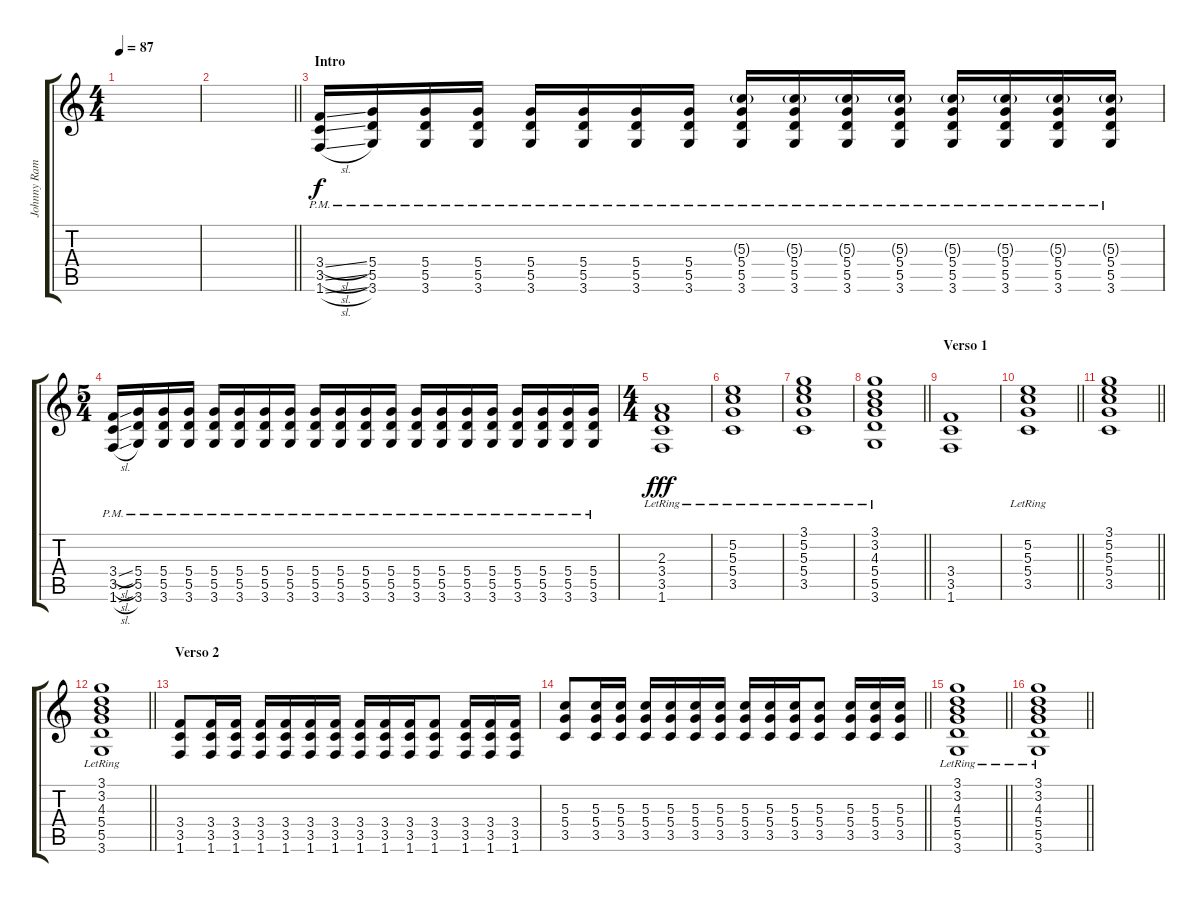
\track ("Johnny Ramone " "Johnny Ram") {instrument distortionguitar}
\staff {score tabs}
\tuning (E4 B3 G3 D3 A2 E2) {hide}
\ts (4 4)
\tempo 87
\clef g2
\ks c
|
\barLineRight lightlight
|
\section ("" "Intro")
(3.4{sl pm} 3.5{sl pm} 1.6{sl pm}).16 (5.4{pm} 5.5{pm} 3.6{pm}).16 (5.4{pm} 5.5{pm} 3.6{pm}).16 (5.4{pm} 5.5{pm} 3.6{pm}).16 (5.4{pm} 5.5{pm} 3.6{pm}).16 (5.4{pm} 5.5{pm} 3.6{pm}).16 (5.4{pm} 5.5{pm} 3.6{pm}).16 (5.4{pm} 5.5{pm} 3.6{pm}).16 (5.3{g pm} 5.4{pm} 5.5{pm} 3.6{pm}).16 (5.3{g pm} 5.4{pm} 5.5{pm} 3.6{pm}).16 (5.3{g pm} 5.4{pm} 5.5{pm} 3.6{pm}).16 (5.3{g pm} 5.4{pm} 5.5{pm} 3.6{pm}).16 (5.3{g pm} 5.4{pm} 5.5{pm} 3.6{pm}).16 (5.3{g pm} 5.4{pm} 5.5{pm} 3.6{pm}).16 (5.3{g pm} 5.4{pm} 5.5{pm} 3.6{pm}).16 (5.3{g pm} 5.4{pm} 5.5{pm} 3.6{pm}).16 |
\ts (5 4)
(3.4{sl pm} 3.5{sl pm} 1.6{sl pm}).16 (5.4{pm} 5.5{pm} 3.6{pm}).16 (5.4{pm} 5.5{pm} 3.6{pm}).16 (5.4{pm} 5.5{pm} 3.6{pm}).16 (5.4{pm} 5.5{pm} 3.6{pm}).16 (5.4{pm} 5.5{pm} 3.6{pm}).16 (5.4{pm} 5.5{pm} 3.6{pm}).16 (5.4{pm} 5.5{pm} 3.6{pm}).16 (5.4{pm} 5.5{pm} 3.6{pm}).16 (5.4{pm} 5.5{pm} 3.6{pm}).16 (5.4{pm} 5.5{pm} 3.6{pm}).16 (5.4{pm} 5.5{pm} 3.6{pm}).16 (5.4{pm} 5.5{pm} 3.6{pm}).16 (5.4{pm} 5.5{pm} 3.6{pm}).16 (5.4{pm} 5.5{pm} 3.6{pm}).16 (5.4{pm} 5.5{pm} 3.6{pm}).16 (5.4{pm} 5.5{pm} 3.6{pm}).16 (5.4{pm} 5.5{pm} 3.6{pm}).16 (5.4{pm} 5.5{pm} 3.6{pm}).16 (5.4{pm} 5.5{pm} 3.6{pm}).16 |
\ts (4 4)
(2.3{lr} 3.4{lr} 3.5{lr} 1.6{lr}).1{dy fff} |
(5.2{lr} 5.3{lr} 5.4{lr} 3.5{lr}).1 |
(3.1 5.2{lr} 5.3{lr} 5.4{lr} 3.5{lr}).1 |
\barLineRight lightlight
(3.1{lr} 3.2{lr} 4.3{lr} 5.4{lr} 5.5{lr} 3.6{lr}).1 |
\section ("" "Verso 1")
(3.4 3.5 1.6).1 |
\barLineRight lightlight
(5.2{lr} 5.3{lr} 5.4{lr} 3.5{lr}).1 |
\barLineRight lightlight
(3.1 5.2 5.3 5.4 3.5).1 |
\barLineRight lightlight
(3.1{lr} 3.2{lr} 4.3{lr} 5.4{lr} 5.5{lr} 3.6{lr}).1 |
\section ("" "Verso 2")
(3.4 3.5 1.6).8 (3.4 3.5 1.6).16 (3.4 3.5 1.6).16 (3.4 3.5 1.6).16 (3.4 3.5 1.6).16 (3.4 3.5 1.6).16 (3.4 3.5 1.6).16 (3.4 3.5 1.6).16 (3.4 3.5 1.6).16 (3.4 3.5 1.6).16 (3.4 3.5 1.6).8 (3.4 3.5 1.6).16 (3.4 3.5 1.6).16 (3.4 3.5 1.6).16 |
\barLineRight lightlight
(5.3 5.4 3.5).8 (5.3 5.4 3.5).16 (5.3 5.4 3.5).16 (5.3 5.4 3.5).16 (5.3 5.4 3.5).16 (5.3 5.4 3.5).16 (5.3 5.4 3.5).16 (5.3 5.4 3.5).16 (5.3 5.4 3.5).16 (5.3 5.4 3.5).16 (5.3 5.4 3.5).8 (5.3 5.4 3.5).16 (5.3 5.4 3.5).16 (5.3 5.4 3.5).16 |
\barLineRight lightlight
(3.1{lr} 3.2{lr} 4.3{lr} 5.4{lr} 5.5{lr} 3.6{lr}).1 |
\barLineRight lightlight
(3.1{lr} 3.2{lr} 4.3{lr} 5.4{lr} 5.5{lr} 3.6{lr}).1
